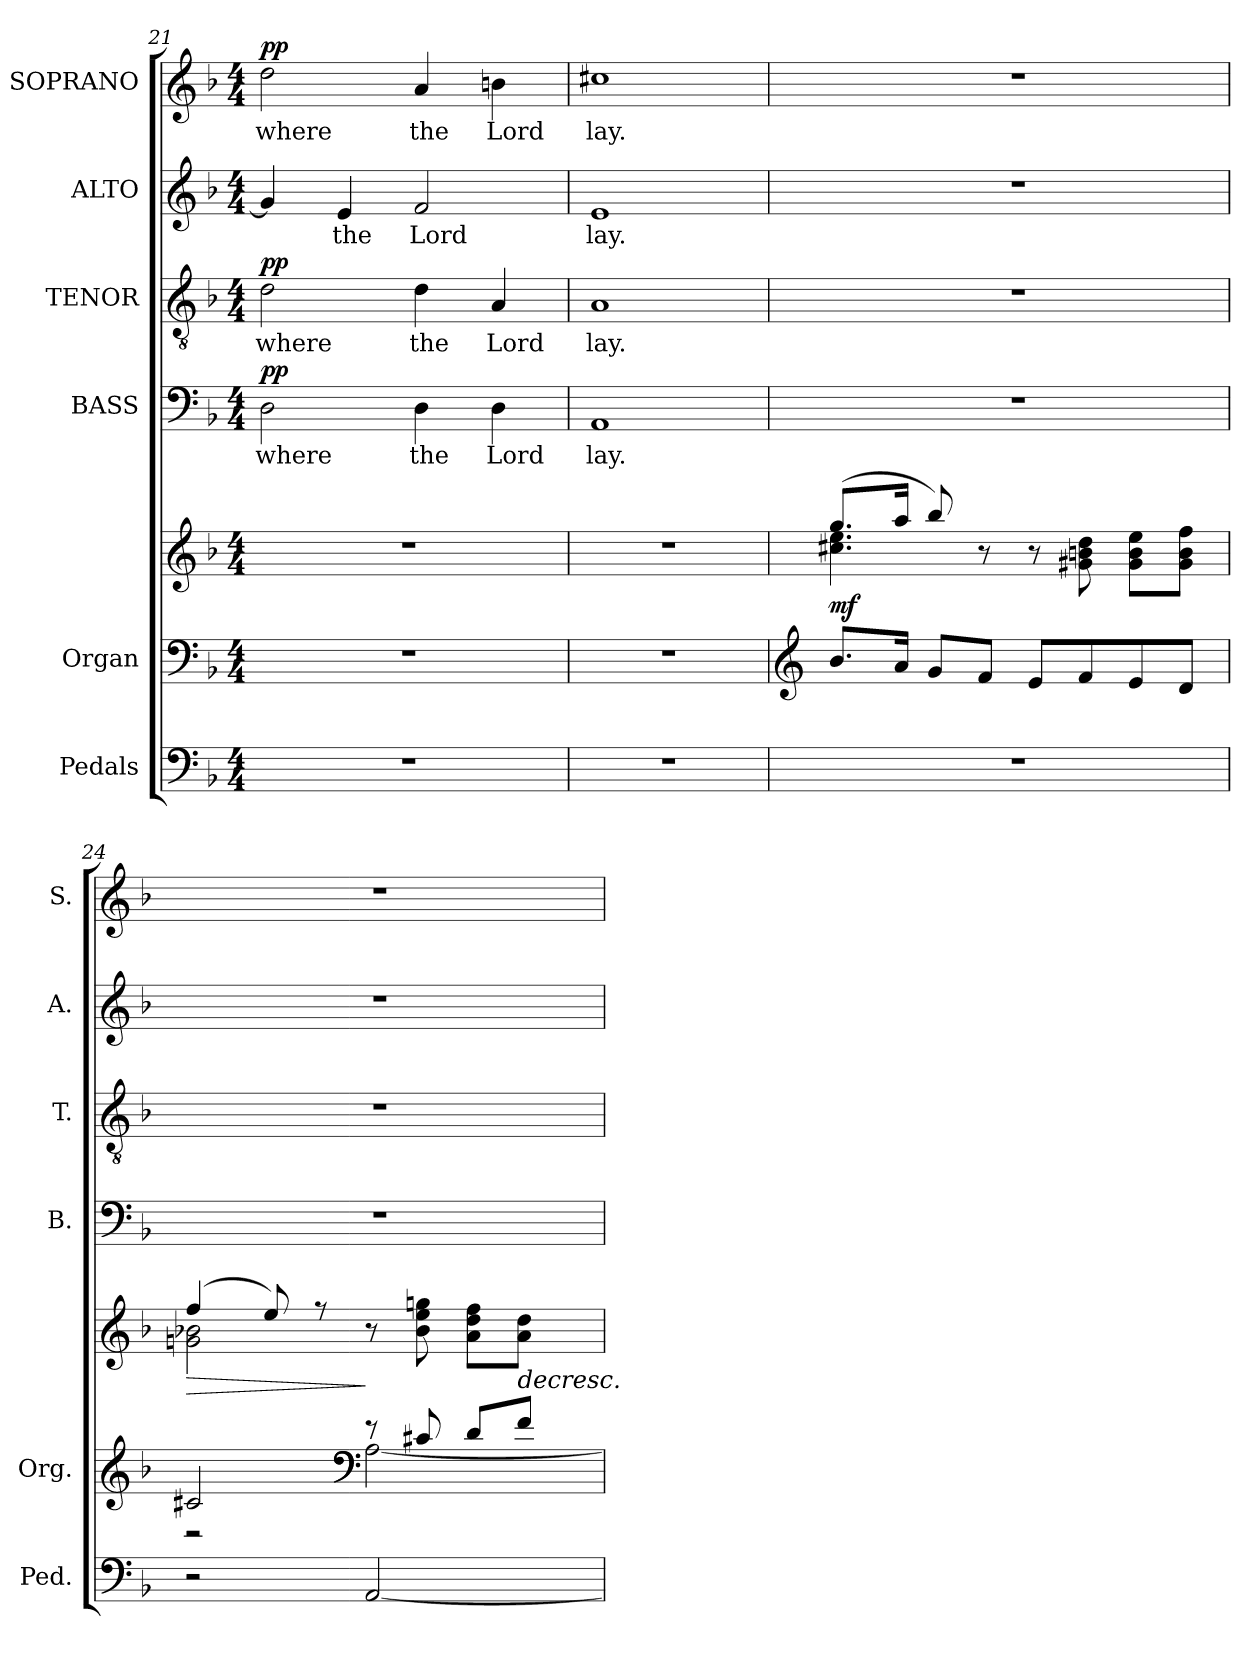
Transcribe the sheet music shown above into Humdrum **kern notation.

**kern	**kern	**kern	**dynam	**kern	**text	**dynam	**kern	**text	**dynam	**kern	**text	**kern	**text	**dynam
*part6	*part5	*part5	*part5	*part4	*part4	*part4	*part3	*part3	*part3	*part2	*part2	*part1	*part1	*part1
*staff7	*staff6	*staff5	*staff5/6	*staff4	*staff4	*staff4	*staff3	*staff3	*staff3	*staff2	*staff2	*staff1	*staff1	*staff1
*I"Pedals	*I"Organ	*	*	*I"BASS	*	*	*I"TENOR	*	*	*I"ALTO	*	*I"SOPRANO	*	*
*I'Ped.	*I'Org.	*	*	*I'B.	*	*	*I'T.	*	*	*I'A.	*	*I'S.	*	*
!!LO:PB:g=z
*clefF4	*clefF4	*clefG2	*	*clefF4	*	*	*clefGv2	*	*	*clefG2	*	*clefG2	*	*
*	*	*	*	*	*	*	*ITrd7c12	*	*	*	*	*	*	*
*k[b-]	*k[b-]	*k[b-]	*	*k[b-]	*	*	*k[b-]	*	*	*k[b-]	*	*k[b-]	*	*
*F:	*F:	*F:	*	*F:	*	*	*F:	*	*	*F:	*	*F:	*	*
*M4/4	*M4/4	*M4/4	*	*M4/4	*	*	*M4/4	*	*	*M4/4	*	*M4/4	*	*
=21	=21	=21	=21	=21	=21	=21	=21	=21	=21	=21	=21	=21	=21	=21
!	!	!	!	!	!LO:LY:b:color=#000000	!	!	!	!	!	!	!	!	!
!	!	!	!	!	!	!	!	!LO:LY:b:color=#000000	!	!	!	!	!	!
!	!	!	!	!	!	!	!	!	!	!	!	!	!LO:LY:b:color=#000000	!
1r	1r	1r	.	2Di\	where	pp	2Di\	where	pp	4gi/]	.	2ddi\	where	pp
!	!	!	!	!	!	!	!	!	!	!	!LO:LY:b:color=#000000	!	!	!
.	.	.	.	.	.	.	.	.	.	4ei/	the	.	.	.
!	!	!	!	!	!LO:LY:b:color=#000000	!	!	!	!	!	!	!	!	!
!	!	!	!	!	!	!	!	!LO:LY:b:color=#000000	!	!	!	!	!	!
!	!	!	!	!	!	!	!	!	!	!	!LO:LY:b:color=#000000	!	!	!
!	!	!	!	!	!	!	!	!	!	!	!	!	!LO:LY:b:color=#000000	!
.	.	.	.	4Di\	the	.	4Di\	the	.	2fi/	Lord	4ai/	the	.
!	!	!	!	!	!LO:LY:b:color=#000000	!	!	!	!	!	!	!	!	!
!	!	!	!	!	!	!	!	!LO:LY:b:color=#000000	!	!	!	!	!	!
!	!	!	!	!	!	!	!	!	!	!	!	!	!LO:LY:b:color=#000000	!
.	.	.	.	4Di\	Lord	.	4AAi/	Lord	.	.	.	4bni\	Lord	.
=22	=22	=22	=22	=22	=22	=22	=22	=22	=22	=22	=22	=22	=22	=22
!	!	!	!	!	!LO:LY:b:color=#000000	!	!	!	!	!	!	!	!	!
!	!	!	!	!	!	!	!	!LO:LY:b:color=#000000	!	!	!	!	!	!
!	!	!	!	!	!	!	!	!	!	!	!LO:LY:b:color=#000000	!	!	!
!	!	!	!	!	!	!	!	!	!	!	!	!	!LO:LY:b:color=#000000	!
1r	1r	1r	.	1AAi	lay.	.	1AAi	lay.	.	1ei	lay.	1cc#Xi	lay.	.
=23	=23	=23	=23	=23	=23	=23	=23	=23	=23	=23	=23	=23	=23	=23
*	*clefG2	*	*	*	*	*	*	*	*	*	*	*	*	*
*	*	*MM120	*	*	*	*	*	*	*	*	*	*MM120	*	*
*	*	*^	*	*	*	*	*	*	*	*	*	*	*	*
1r	8.b-i/L	(8.ggi/L	4.cc#Xi\ 4.eei	mf	1r	.	.	1r	.	.	1r	.	1r	.	.
.	16ai/Jk	16aai/Jk	.	.	.	.	.	.	.	.	.	.	.	.	.
.	8gi/L	8bb-i/)	.	.	.	.	.	.	.	.	.	.	.	.	.
.	8fi/J	8r	2ryy	.	.	.	.	.	.	.	.	.	.	.	.
.	8ei/L	8r	.	.	.	.	.	.	.	.	.	.	.	.	.
.	8fi/	8g#Xi\ 8bni 8ddi	.	.	.	.	.	.	.	.	.	.	.	.	.
.	8ei/	8g#i\ 8bi 8eeiL	.	.	.	.	.	.	.	.	.	.	.	.	.
.	8di/J	8g#i\ 8bi 8ffiJ	8ryy	.	.	.	.	.	.	.	.	.	.	.	.
=24	=24	=24	=24	=24	=24	=24	=24	=24	=24	=24	=24	=24	=24	=24	=24
*	*^	*	*	*	*	*	*	*	*	*	*	*	*	*	*
!	!	!	!	!	!LO:HP:b	!	!	!	!	!	!	!	!	!	!	!
2r	2c#Xi/	2r	(4ffi/	2gni\ 2b-Xi	>	1r	.	.	1r	.	.	1r	.	1r	.	.
.	.	.	8eei/)	.	.	.	.	.	.	.	.	.	.	.	.	.
.	.	.	8r	.	.	.	.	.	.	.	.	.	.	.	.	.
*	*clefF4	*	*	*	*	*	*	*	*	*	*	*	*	*	*	*
[<2AAi/	8r	[<2Ai\	8r	2ryy	] ]	.	.	.	.	.	.	.	.	.	.	.
.	8c#Xi/	.	8b-i\ 8eei 8ggni	.	.	.	.	.	.	.	.	.	.	.	.	.
.	8di/L	.	8ai\ 8ddi 8ffiL	.	.	.	.	.	.	.	.	.	.	.	.	.
!	!	!	!	!	!LO:HP:b	!	!	!	!	!	!	!	!	!	!	!
.	8fi/J	.	8ai\ 8ddiJ	.	>	.	.	.	.	.	.	.	.	.	.	.
*	*v	*v	*	*	*	*	*	*	*	*	*	*	*	*	*	*
*	*	*v	*v	*	*	*	*	*	*	*	*	*	*	*	*
=	=	=	=	=	=	=	=	=	=	=	=	=	=	=
*-	*-	*-	*-	*-	*-	*-	*-	*-	*-	*-	*-	*-	*-	*-
